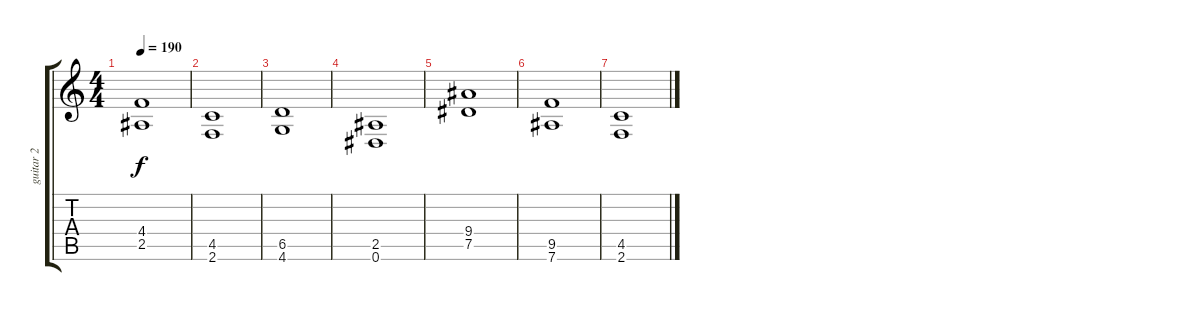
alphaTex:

\track ("guitar 2" "guitar 2") {instrument distortionguitar}
\staff {score tabs}
\tuning (Eb4 Bb3 Gb3 Db3 Ab2 Eb2) {hide}
\ts (4 4)
\tempo 190
\clef g2
\ks c
(4.4{t} 2.5{t}).1{dy f} |
(4.5 2.6).1 |
(6.5 4.6).1 |
(2.5 0.6).1 |
(9.4 7.5).1 |
(9.5 7.6).1 |
(4.5 2.6).1
